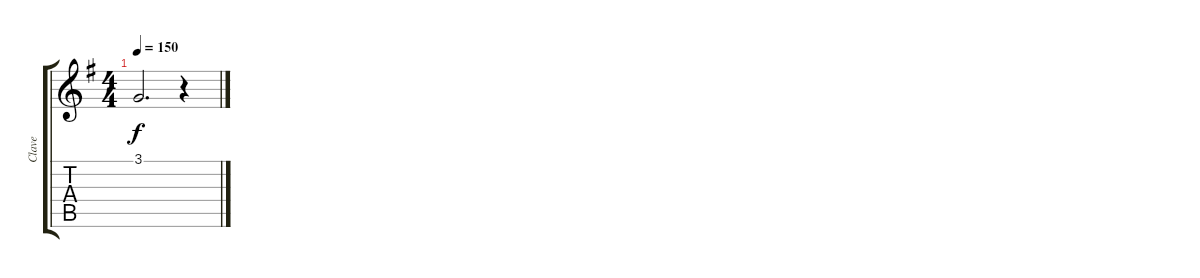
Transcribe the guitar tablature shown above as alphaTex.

\track ("Clave" "Clave") {instrument harpsichord}
\staff {score tabs}
\tuning (E4 B3 G3 D3 A2 E2) {hide}
\ts (4 4)
\tempo 150
\clef g2
\ks g
3.1.2{d dy f} r.4
